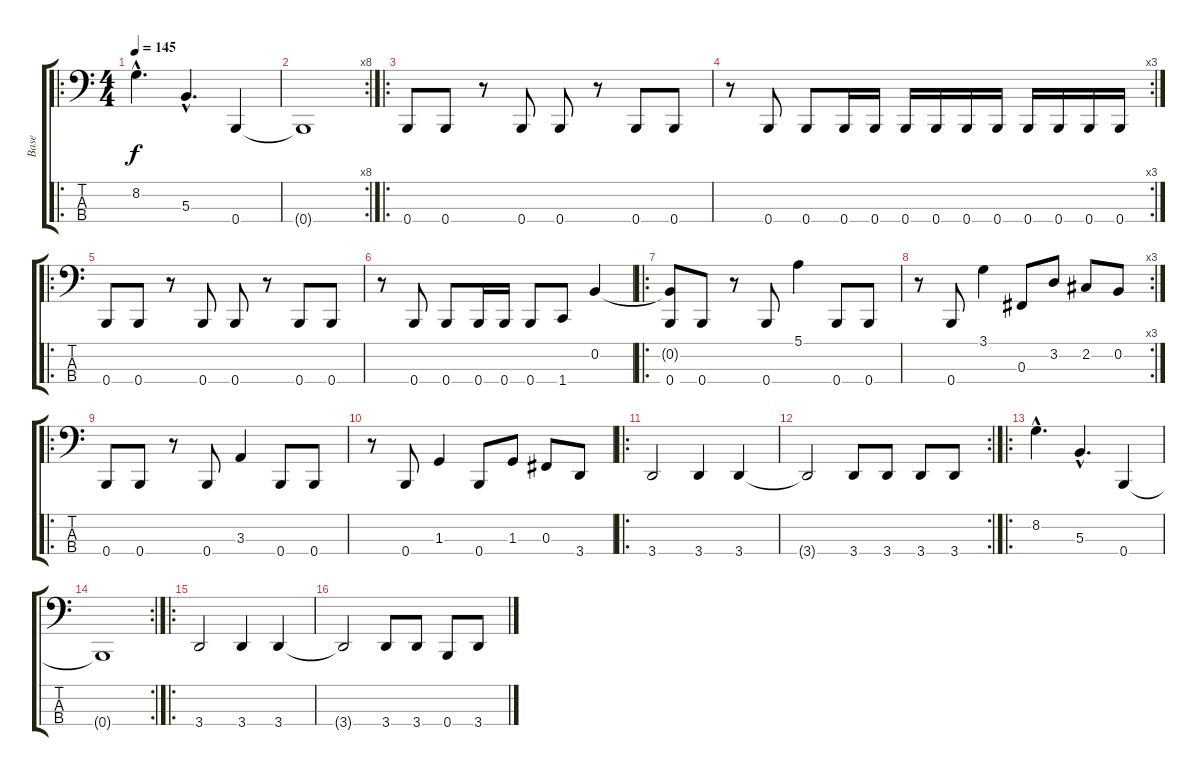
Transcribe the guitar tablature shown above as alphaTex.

\track ("Base" "Base") {instrument electricbassfinger}
\staff {score tabs}
\tuning (E2 B1 Gb1 B0) {hide}
\ro
\ts (4 4)
\tempo 145
\clef f4
\ks c
8.2{hac}.4{d dy f} 5.3{hac}.4{d} 0.4.4 |
\rc 8
0.4{t}.1 |
\ro
0.4.8 0.4.8 r.8 0.4.8 0.4.8 r.8 0.4.8 0.4.8 |
\rc 3
r.8 0.4.8 0.4.8 0.4.16 0.4.16 0.4.16 0.4.16 0.4.16 0.4.16 0.4.16 0.4.16 0.4.16 0.4.16 |
\ro
0.4.8 0.4.8 r.8 0.4.8 0.4.8 r.8 0.4.8 0.4.8 |
r.8 0.4.8 0.4.8 0.4.16 0.4.16 0.4.8 1.4.8 0.2.4 |
\ro
(0.2{t} 0.4).8 0.4.8 r.8 0.4.8 5.1.4 0.4.8 0.4.8 |
\rc 3
r.8 0.4.8 3.1.4 0.3.8 3.2.8 2.2.8 0.2.8 |
\ro
0.4.8 0.4.8 r.8 0.4.8 3.3.4 0.4.8 0.4.8 |
r.8 0.4.8 1.3.4 0.4.8 1.3.8 0.3.8 3.4.8 |
\ro
3.4.2 3.4.4 3.4.4 |
\rc 2
3.4{t}.2 3.4.8 3.4.8 3.4.8 3.4.8 |
\ro
8.2{hac}.4{d} 5.3{hac}.4{d} 0.4.4 |
\rc 2
0.4{t}.1 |
\ro
3.4.2 3.4.4 3.4.4 |
3.4{t}.2 3.4.8 3.4.8 0.4.8 3.4.8
